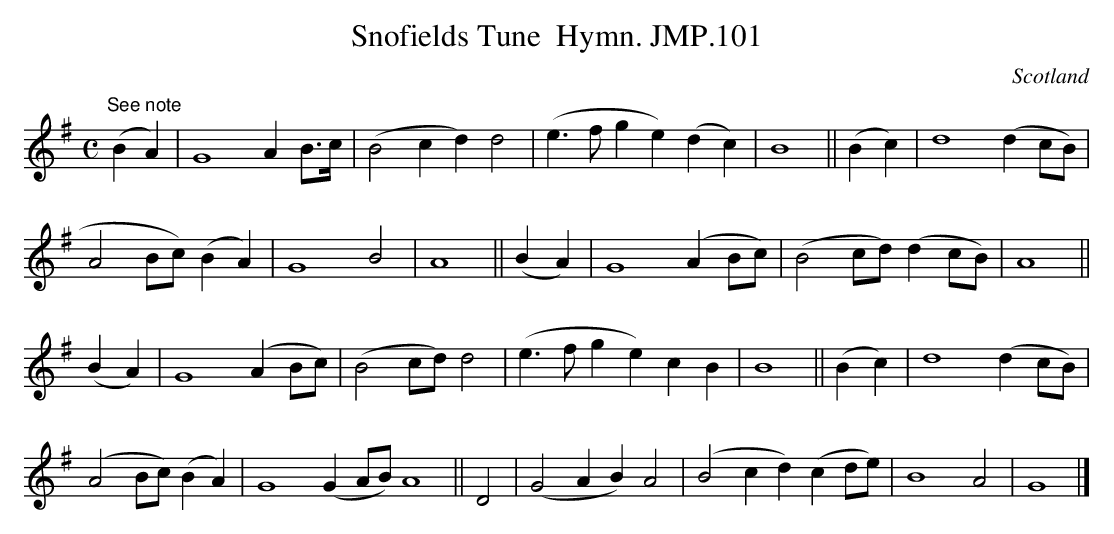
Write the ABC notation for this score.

X:1
T:Snofields Tune  Hymn. JMP.101
M:C
L:1/8
O:Scotland
K:G major
"See note" (B2A2) | G8 A2 B>c | (B4c2d2) d4 | (e3fg2e2)(d2c2) | B8 ||\
(B2c2) | d8 (d2cB) |!
A4 Bc) (B2A2) | G8B4 | A8 ||\
(B2A2) | G8 (A2Bc) | (B4cd)(d2cB) | A8 ||!
(B2A2) | G8 (A2Bc) |\
(B4cd)d4 | (e3fg2e2)c2B2 | B8 ||(B2c2) | d8 (d2cB) |!
(A4 Bc) (B2A2) | G8 (G2AB) A8 ||\
D4 | (G4A2B2) A4 | (B4c2d2)(c2de) | B8A4 | G8 |]
